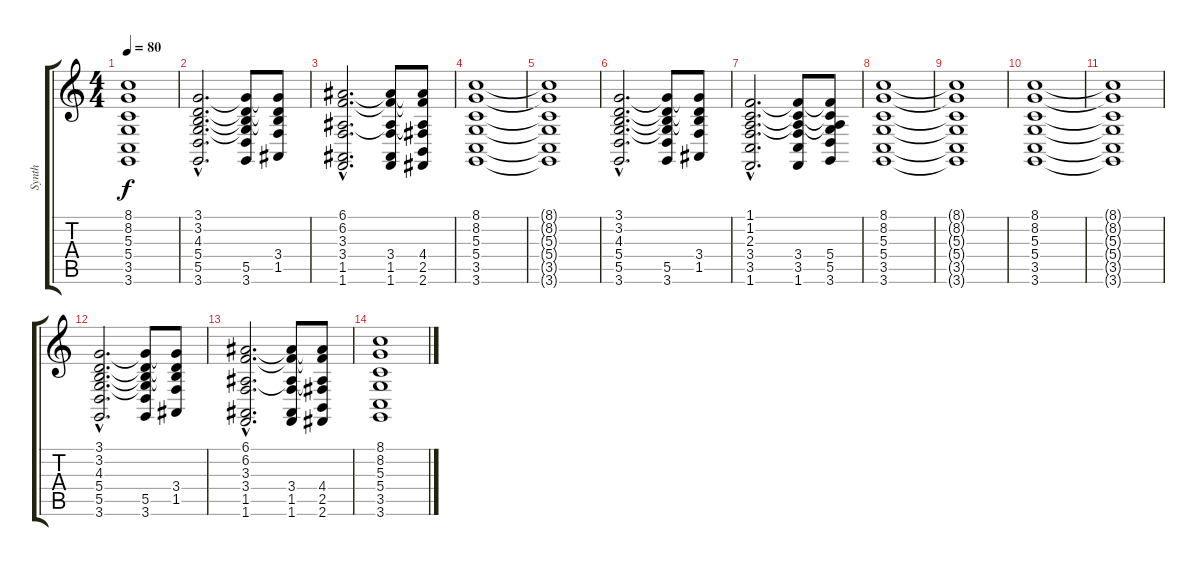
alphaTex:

\track ("Synth" "Synth") {instrument stringensemble1}
\staff {score tabs}
\tuning (E4 B3 G3 D3 A2 E2) {hide}
\ts (4 4)
\tempo 80
\clef g2
\ks c
(8.1{t} 8.2{t} 5.3{t} 5.4{t} 3.5{t} 3.6{t}).1{dy f} |
(3.1{hac} 3.2{hac} 4.3{hac} 5.4{hac} 5.5{hac} 3.6{hac}).2{d} (3.1{t} 3.2{t} 4.3{t} 5.4{t} 5.5 3.6).8 (3.1{t} 3.2{t} 4.3{t} 3.4 1.5).8 |
(6.1{hac} 6.2{hac} 3.3{hac} 3.4{hac} 1.5{hac} 1.6{hac}).2{d} (6.1{t} 6.2{t} 3.3{t} 3.4 1.5 1.6).8 (6.1{t} 6.2{t} 3.3{t} 4.4 2.5 2.6).8 |
(8.1 8.2 5.3 5.4 3.5 3.6).1 |
(8.1{t} 8.2{t} 5.3{t} 5.4{t} 3.5{t} 3.6{t}).1 |
(3.1{hac} 3.2{hac} 4.3{hac} 5.4{hac} 5.5{hac} 3.6{hac}).2{d} (3.1{t} 3.2{t} 4.3{t} 5.4{t} 5.5 3.6).8 (3.1{t} 3.2{t} 4.3{t} 3.4 1.5).8 |
(1.1{hac} 1.2{hac} 2.3{hac} 3.4{hac} 3.5{hac} 1.6{hac}).2{d} (1.1{t} 1.2{t} 2.3{t} 3.4 3.5 1.6).8 (1.1{t} 1.2{t} 2.3{t} 5.4 5.5 3.6).8 |
(8.1 8.2 5.3 5.4 3.5 3.6).1 |
(8.1{t} 8.2{t} 5.3{t} 5.4{t} 3.5{t} 3.6{t}).1 |
(8.1 8.2 5.3 5.4 3.5 3.6).1{volume 10} |
(8.1{t} 8.2{t} 5.3{t} 5.4{t} 3.5{t} 3.6{t}).1 |
(3.1{hac} 3.2{hac} 4.3{hac} 5.4{hac} 5.5{hac} 3.6{hac}).2{d} (3.1{t} 3.2{t} 4.3{t} 5.4{t} 5.5 3.6).8 (3.1{t} 3.2{t} 4.3{t} 3.4 1.5).8 |
(6.1{hac} 6.2{hac} 3.3{hac} 3.4{hac} 1.5{hac} 1.6{hac}).2{d} (6.1{t} 6.2{t} 3.3{t} 3.4 1.5 1.6).8 (6.1{t} 6.2{t} 3.3{t} 4.4 2.5 2.6).8 |
(8.1 8.2 5.3 5.4 3.5 3.6).1
